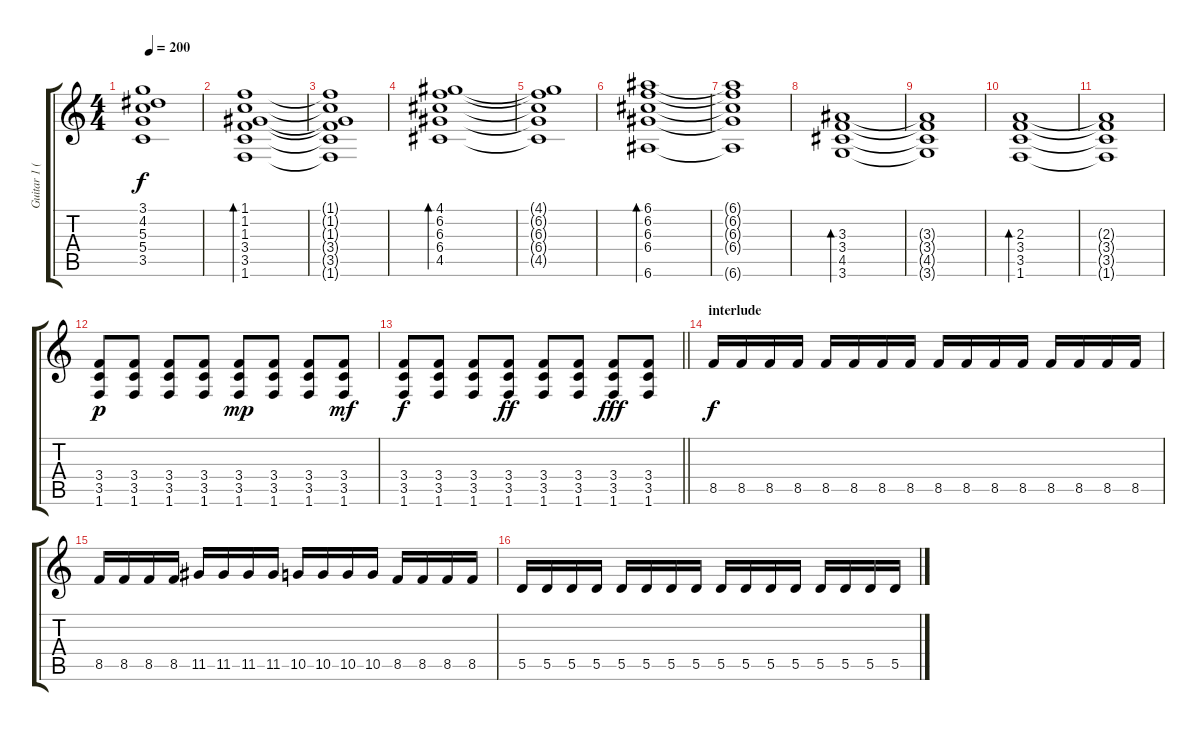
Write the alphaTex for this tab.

\track ("Guitar 1 (Rhythm)" "Guitar 1 (") {instrument distortionguitar}
\staff {score tabs}
\tuning (E4 B3 G3 D3 A2 E2) {hide}
\ts (4 4)
\tempo 200
\clef g2
\ks c
(3.1{t} 4.2{t} 5.3{t} 5.4{t} 3.5{t}).1{dy f} |
(1.1 1.2 1.3 3.4 3.5 1.6).1{bd 480} |
(1.1{t} 1.2{t} 1.3{t} 3.4{t} 3.5{t} 1.6{t}).1 |
(4.1 6.2 6.3 6.4 4.5).1{bd 480} |
(4.1{t} 6.2{t} 6.3{t} 6.4{t} 4.5{t}).1 |
(6.1 6.2 6.3 6.4 6.6).1{bd 480} |
(6.1{t} 6.2{t} 6.3{t} 6.4{t} 6.6{t}).1 |
(3.3 3.4 4.5 3.6).1{bd 480} |
(3.3{t} 3.4{t} 4.5{t} 3.6{t}).1 |
(2.3 3.4 3.5 1.6).1{bd 480} |
(2.3{t} 3.4{t} 3.5{t} 1.6{t}).1 |
(3.4 3.5 1.6).8{dy p instrument distortionguitar} (3.4 3.5 1.6).8 (3.4 3.5 1.6).8 (3.4 3.5 1.6).8 (3.4 3.5 1.6).8{dy mp} (3.4 3.5 1.6).8 (3.4 3.5 1.6).8 (3.4 3.5 1.6).8{dy mf} |
\barLineRight lightlight
(3.4 3.5 1.6).8{dy f} (3.4 3.5 1.6).8 (3.4 3.5 1.6).8 (3.4 3.5 1.6).8{dy ff} (3.4 3.5 1.6).8 (3.4 3.5 1.6).8 (3.4 3.5 1.6).8{dy fff} (3.4 3.5 1.6).8 |
\section ("" "interlude")
8.5.16{dy f} 8.5.16 8.5.16 8.5.16 8.5.16 8.5.16 8.5.16 8.5.16 8.5.16 8.5.16 8.5.16 8.5.16 8.5.16 8.5.16 8.5.16 8.5.16 |
8.5.16 8.5.16 8.5.16 8.5.16 11.5.16 11.5.16 11.5.16 11.5.16 10.5.16 10.5.16 10.5.16 10.5.16 8.5.16 8.5.16 8.5.16 8.5.16 |
5.5.16 5.5.16 5.5.16 5.5.16 5.5.16 5.5.16 5.5.16 5.5.16 5.5.16 5.5.16 5.5.16 5.5.16 5.5.16 5.5.16 5.5.16 5.5.16
